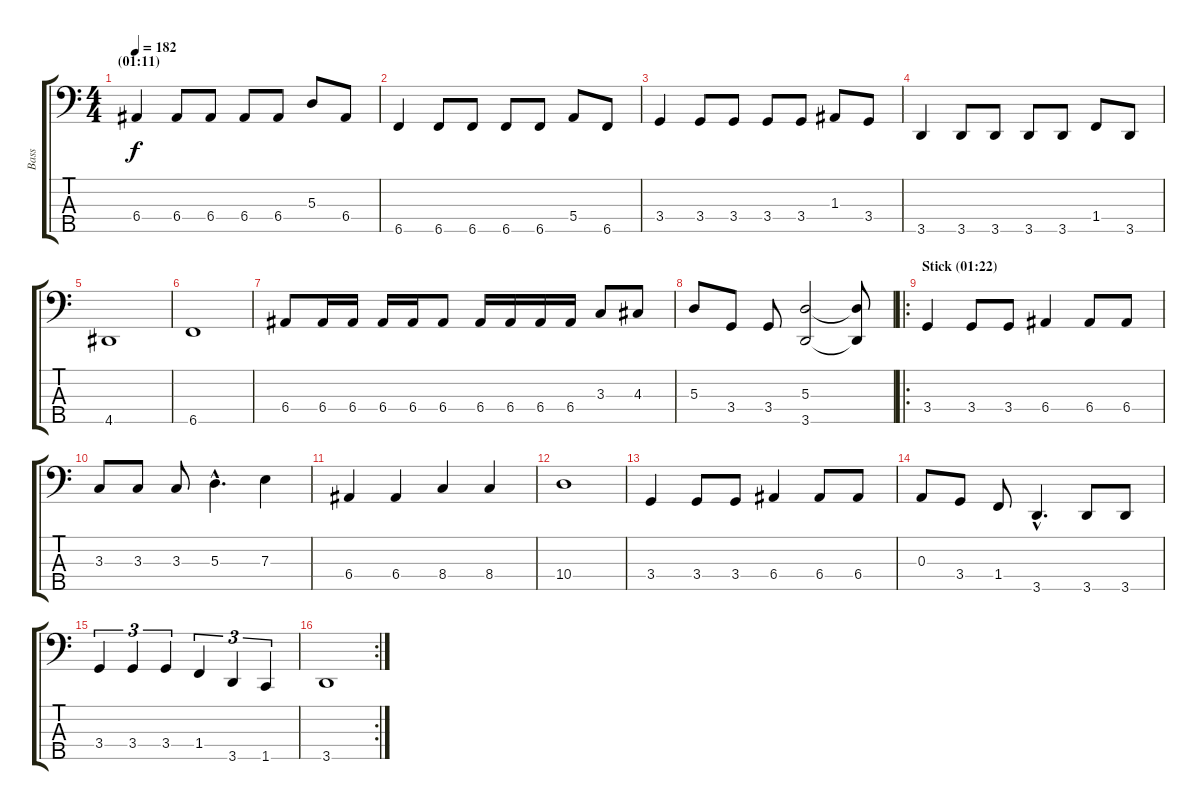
\track ("Bass" "Bass") {instrument electricbassfinger}
\staff {score tabs}
\tuning (G2 D2 A1 E1 B0) {hide}
\ts (4 4)
\section ("" "(01:11)")
\tempo 182
\clef f4
\ks c
6.4.4{dy f} 6.4.8 6.4.8 6.4.8 6.4.8 5.3.8 6.4.8 |
6.5.4 6.5.8 6.5.8 6.5.8 6.5.8 5.4.8 6.5.8 |
3.4.4 3.4.8 3.4.8 3.4.8 3.4.8 1.3.8 3.4.8 |
3.5.4 3.5.8 3.5.8 3.5.8 3.5.8 1.4.8 3.5.8 |
4.5.1 |
6.5.1 |
6.4.8 6.4.16 6.4.16 6.4.16 6.4.16 6.4.8 6.4.16 6.4.16 6.4.16 6.4.16 3.3.8 4.3.8 |
5.3.8 3.4.8 3.4.8 (5.3 3.5).2 (5.3{t} 3.5{t}).8 |
\ro
\section ("" "Stick (01:22)")
3.4.4 3.4.8 3.4.8 6.4.4 6.4.8 6.4.8 |
3.3.8 3.3.8 3.3.8 5.3{hac}.4{d} 7.3.4 |
6.4.4 6.4.4 8.4.4 8.4.4 |
10.4.1 |
3.4.4 3.4.8 3.4.8 6.4.4 6.4.8 6.4.8 |
0.3.8 3.4.8 1.4.8 3.5{hac}.4{d} 3.5.8 3.5.8 |
3.4.4{tu (3 2)} 3.4.4{tu (3 2)} 3.4.4{tu (3 2)} 1.4.4{tu (3 2)} 3.5.4{tu (3 2)} 1.5.4{tu (3 2)} |
\rc 2
3.5.1
